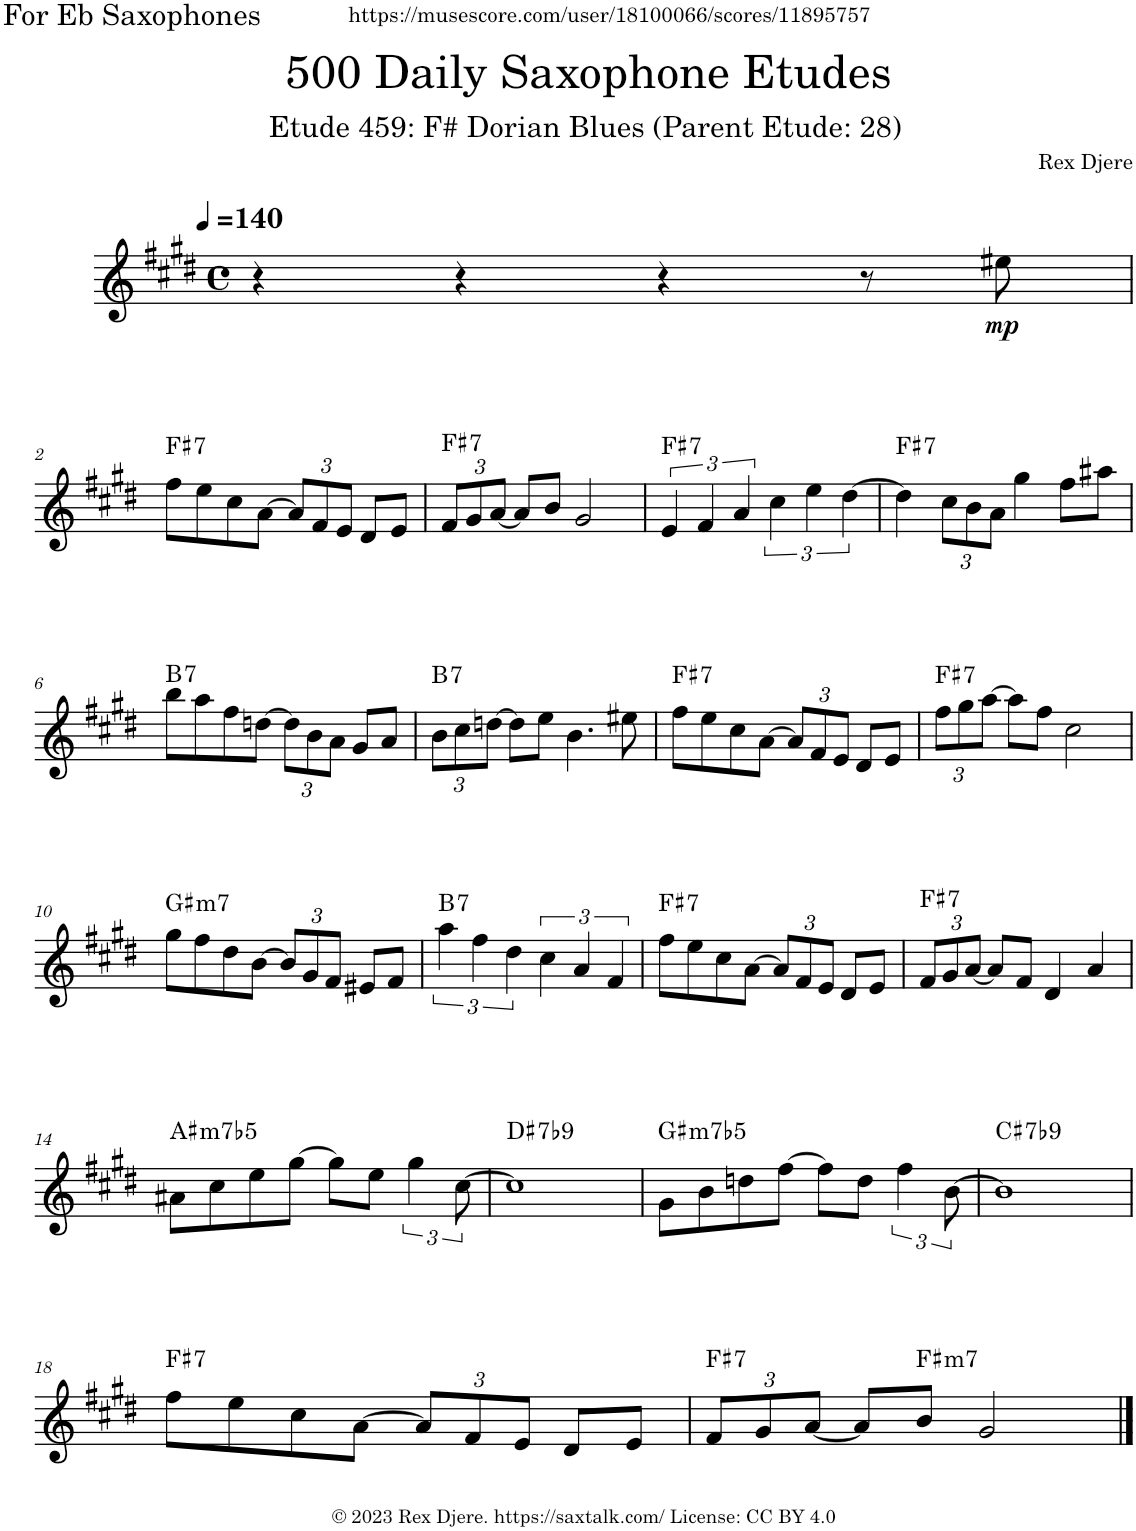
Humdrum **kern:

**kern	**dynam	**harte
*part1	*part1	*part1
*staff1	*staff1	*
*I"Alto Saxophone	*	*
*I'A. Sax.	*	*
*clefG2	*	*
*Trd5c9	*	*
*k[f#c#g#d#]	*	*
*M4/4	*	*
*met(c)	*	*
*MM140	*	*
=1	=1	=1
4r	.	.
4r	.	.
4r	.	.
8r	.	.
!	!LO:DY:b	!
8ee#X\	mp	.
!!LO:LB:g=z
=2	=2	=2
!	!	!LO:H:kt=7
8ff#\L	.	F#:7
8ee\	.	.
8cc#\	.	.
[8a\J	.	.
*Xbrackettup	*	*
12a/L]	.	.
12f#/	.	.
12e/J	.	.
8d#/L	.	.
8e/J	.	.
=3	=3	=3
!	!	!LO:H:kt=7
12f#/L	.	F#:7
12g#/	.	.
[12a/J	.	.
8a/L]	.	.
8b/J	.	.
2g#/	.	.
=4	=4	=4
*brackettup	*	*
!	!	!LO:H:kt=7
6e/	.	F#:7
6f#/	.	.
6a/	.	.
6cc#\	.	.
6ee\	.	.
[6dd#\	.	.
=5	=5	=5
!	!	!LO:H:kt=7
4dd#\]	.	F#:7
*Xbrackettup	*	*
12cc#\L	.	.
12b\	.	.
12a\J	.	.
4gg#\	.	.
8ff#\L	.	.
8aa#X\J	.	.
!!LO:LB:g=z
=6	=6	=6
!	!	!LO:H:kt=7
8bb\L	.	B:7
8aa\	.	.
8ff#\	.	.
[8ddn\J	.	.
12dd\L]	.	.
12b\	.	.
12a\J	.	.
8g#/L	.	.
8a/J	.	.
=7	=7	=7
!	!	!LO:H:kt=7
12b\L	.	B:7
12cc#\	.	.
[12ddn\J	.	.
8dd\L]	.	.
8ee\J	.	.
4.b\	.	.
8ee#X\	.	.
=8	=8	=8
!	!	!LO:H:kt=7
8ff#\L	.	F#:7
8ee\	.	.
8cc#\	.	.
[8a\J	.	.
12a/L]	.	.
12f#/	.	.
12e/J	.	.
8d#/L	.	.
8e/J	.	.
=9	=9	=9
!	!	!LO:H:kt=7
12ff#\L	.	F#:7
12gg#\	.	.
[12aa\J	.	.
8aa\L]	.	.
8ff#\J	.	.
2cc#\	.	.
!!LO:LB:g=z
=10	=10	=10
!	!	!LO:H:kt=m7
8gg#\L	.	G#:min7
8ff#\	.	.
8dd#\	.	.
[8b\J	.	.
12b/L]	.	.
12g#/	.	.
12f#/J	.	.
8e#X/L	.	.
8f#/J	.	.
=11	=11	=11
*brackettup	*	*
!	!	!LO:H:kt=7
6aa\	.	B:7
6ff#\	.	.
6dd#\	.	.
6cc#\	.	.
6a/	.	.
6f#/	.	.
=12	=12	=12
!	!	!LO:H:kt=7
8ff#\L	.	F#:7
8ee\	.	.
8cc#\	.	.
[8a\J	.	.
*Xbrackettup	*	*
12a/L]	.	.
12f#/	.	.
12e/J	.	.
8d#/L	.	.
8e/J	.	.
=13	=13	=13
!	!	!LO:H:kt=7
12f#/L	.	F#:7
12g#/	.	.
[12a/J	.	.
8a/L]	.	.
8f#/J	.	.
4d#/	.	.
4a/	.	.
!!LO:LB:g=z
=14	=14	=14
!	!	!LO:H:kt=m7b5
8a#X\L	.	A#:hdim7
8cc#\	.	.
8ee\	.	.
[8gg#\J	.	.
8gg#\L]	.	.
8ee\J	.	.
*brackettup	*	*
6gg#\	.	.
[12cc#\	.	.
=15	=15	=15
!	!	!LO:H:kt=7
1cc#]	.	D#:7(b9)
=16	=16	=16
!	!	!LO:H:kt=m7b5
8g#\L	.	G#:hdim7
8b\	.	.
8ddn\	.	.
[8ff#\J	.	.
8ff#\L]	.	.
8dd\J	.	.
6ff#\	.	.
[12b\	.	.
=17	=17	=17
!	!	!LO:H:kt=7
1b]	.	C#:7(b9)
!!LO:LB:g=z
=18	=18	=18
!	!	!LO:H:kt=7
8ff#\L	.	F#:7
8ee\	.	.
8cc#\	.	.
[8a\J	.	.
*Xbrackettup	*	*
12a/L]	.	.
12f#/	.	.
12e/J	.	.
8d#/L	.	.
8e/J	.	.
=19	=19	=19
!	!	!LO:H:kt=7
12f#/L	.	F#:7
12g#/	.	.
[12a/J	.	.
8a/L]	.	.
!	!	!LO:H:kt=m7
8b/J	.	F#:min7
2g#/	.	.
==	==	==
*-	*-	*-
